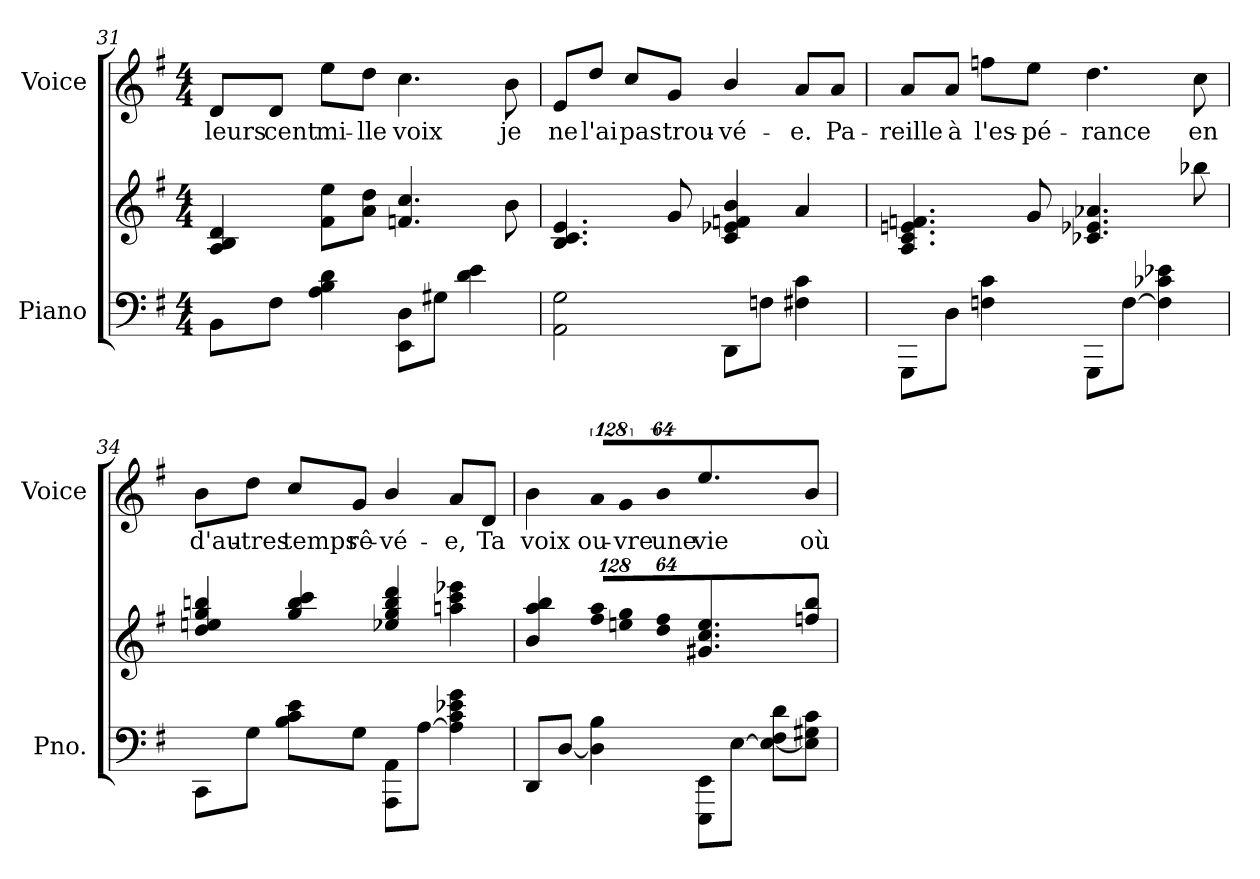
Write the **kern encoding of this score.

**kern	**kern	**kern	**text
*part2	*part2	*part1	*part1
*staff3	*staff2	*staff1	*staff1
*I"Piano	*	*I"Voice	*
*I'Pno.	*	*I'Voice	*
*clefF4	*clefG2	*clefG2	*
*k[f#]	*k[f#]	*k[f#]	*
*G:	*G:	*G:	*
*M4/4	*M4/4	*M4/4	*
=31	=31	=31	=31
!	!	!	!LO:LY:b:color=#000000
8BBi\L	4Ai/ 4Bi 4di	8di/L	leurs
!	!	!	!LO:LY:b:color=#000000
8F#i\J	.	8di/J	cent
!	!	!	!LO:LY:b:color=#000000
4Ai\ 4Bi 4di	8f#i\ 8eeiL	8eei\L	mi-
!	!	!	!LO:LY:b:color=#000000
.	8ai\ 8ddiJ	8ddi\J	-lle
!	!	!	!LO:LY:b:color=#000000
8EEi\ 8DiL	4.fni/ 4.cci	4.cci\	voix
8G#Xi\J	.	.	.
4di\ 4ei	.	.	.
!	!	!	!LO:LY:b:color=#000000
.	8bi\	8bi\	je
!!LO:LB:g=z
=32	=32	=32	=32
!	!	!	!LO:LY:b:color=#000000
2AAi\ 2Gi	4.Bi/ 4.ci 4.ei	8ei/L	ne
!	!	!	!LO:LY:b:color=#000000
.	.	8ddi/J	l'ai
!	!	!	!LO:LY:b:color=#000000
.	.	8cci/L	pas
!	!	!	!LO:LY:b:color=#000000
.	8gi/	8gi/J	trou-
!	!	!	!LO:LY:b:color=#000000
8DDi\L	4ci/ 4e-Xi 4fni 4bi	4bi/	-vé-
8Fni\J	.	.	.
!	!	!	!LO:LY:b:color=#000000
4F#Xi\ 4ci	4ai/	8ai/L	-e.
!	!	!	!LO:LY:b:color=#000000
.	.	8ai/J	Pa-
=33	=33	=33	=33
!	!	!	!LO:LY:b:color=#000000
8GGGi\L	4.Ai/ 4.ci 4.eni 4.fni	8ai/L	-reille
*X8ba	*	*	*
!	!	!	!LO:LY:b:color=#000000
8Di\J	.	8ai/J	à
*X8ba	*	*	*
!	!	!	!LO:LY:b:color=#000000
4Fni\ 4ci	.	8ffni\L	l'es-
!	!	!	!LO:LY:b:color=#000000
.	8gi/	8eei\J	-pé-
!	!	!	!LO:LY:b:color=#000000
8GGGi\L	4.c-Xi/ 4.e-Xi 4.a-Xi	4.ddi\	-rance
[<8Fi\J	.	.	.
4Fi\] 4c-Xi 4e-Xi	.	.	.
*	*8ba	*	*
*	*8ba	*	*
!	!	!	!LO:LY:b:color=#000000
.	8b-Xi\	8cci\	en
!!LO:LB:g=z
=34	=34	=34	=34
!	!	!	!LO:LY:b:color=#000000
8CCi\L	4di/ 4eni 4gi 4bni	8bi\L	d'au-
!	!	!	!LO:LY:b:color=#000000
8Gi\J	.	8ddi\J	-tres
!	!	!	!LO:LY:b:color=#000000
8Bi\ 8ci 8eiL	4gi/ 4bi 4cci	8cci/L	temps
!	!	!	!LO:LY:b:color=#000000
8Gi\J	.	8gi/J	rê-
!	!	!	!LO:LY:b:color=#000000
8AAAi\ 8AAiL	4e-Xi/ 4gi 4bi 4ddi	4bi/	-vé-
[<8Ai\J	.	.	.
!	!	!	!LO:LY:b:color=#000000
4Ai\] 4ci 4e-Xi 4gi	4ani\ 4cci 4ee-Xi	8ai/L	-e,
!	!	!	!LO:LY:b:color=#000000
.	.	8di/J	Ta
=35	=35	=35	=35
!	!	!	!LO:LY:b:color=#000000
8DDi/L	4Bi/ 4ai 4bi	4bi\	voix
*X8ba	*	*	*
[<8Di/J	.	.	.
*	*Xbrackettup	*	*
!	!LO:N:vis=8	!LO:N:vis=8	!
!	!	!	!LO:LY:b:color=#000000
4Di\] 4Bi	1024%85f#i/ 1024%85aiL	1024%85ai/L	ou-
!	!LO:N:vis=8	!LO:N:vis=8	!
!	!	!	!LO:LY:b:color=#000000
.	1024%85eni/ 1024%85gi	1024%85gi/	-vre
!	!LO:N:vis=8	!LO:N:vis=8	!
!	!	!	!LO:LY:b:color=#000000
.	512%43di/ 512%43f#iJ	512%43bi/J	une
!	!	!	!LO:LY:b:color=#000000
8EEEi\ 8EEiL	4.G#Xi/ 4.ci 4.ei	4.eei\	vie
[<8Ei\J	.	.	.
8Ei\_< 8F#i 8diL	.	.	.
*	*8ba	*	*
!	!	!	!LO:LY:b:color=#000000
8Ei\] 8G#Xi 8ciJ	8fni/ 8bi	8bi\	où
=	=	=	=
*-	*-	*-	*-
